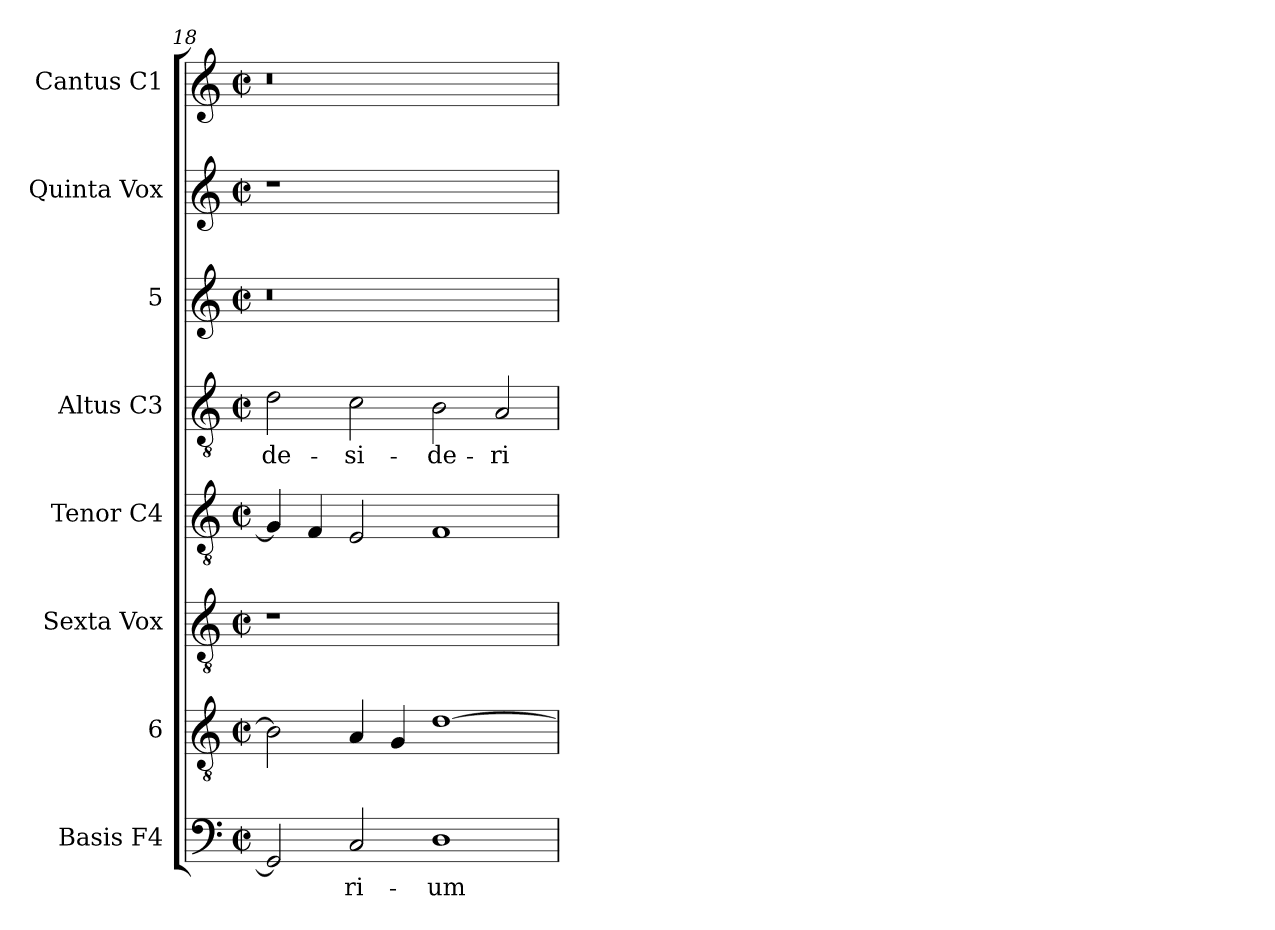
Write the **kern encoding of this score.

**kern	**text	**kern	**text	**kern	**kern	**text	**kern	**text	**kern	**kern	**kern
*part8	*part8	*part7	*part7	*part6	*part5	*part5	*part4	*part4	*part3	*part2	*part1
*staff8	*staff8	*staff7	*staff7	*staff6	*staff5	*staff5	*staff4	*staff4	*staff3	*staff2	*staff1
*I"Basis  F4	*	*I"6	*	*I"Sexta  Vox	*I"Tenor  C4	*	*I"Altus  C3	*	*I"5	*I"Quinta  Vox	*I"Cantus  C1
*I'B	*	*	*	*	*I'T	*	*I'A	*	*	*	*I'C
*clefF4	*	*clefGv2	*	*clefGv2	*clefGv2	*	*clefGv2	*	*clefG2	*clefG2	*clefG2
*k[]	*	*k[]	*	*k[]	*k[]	*	*k[]	*	*k[]	*k[]	*k[]
*C:	*	*C:	*	*C:	*C:	*	*C:	*	*C:	*C:	*C:
*M2/2	*	*M2/2	*	*M2/2	*M2/2	*	*M2/2	*	*M2/2	*M2/2	*M2/2
*met(c|)	*	*met(c|)	*	*met(c|)	*met(c|)	*	*met(c|)	*	*met(c|)	*met(c|)	*met(c|)
=18	=18	=18	=18	=18	=18	=18	=18	=18	=18	=18	=18
!	!LO:LY:b:cj	!	!LO:LY:b:cj	!	!	!LO:LY:b:cj	!	!LO:LY:b:cj	!	!	!
2GG/]	--	2B\]	--	1r	4G/]	.	2d\	de-	0r	1r	0r
!	!	!	!	!	!	!LO:LY:b:cj	!	!	!	!	!
.	.	.	.	.	4F/	.	.	.	.	.	.
!	!LO:LY:b:cj	!	!LO:LY:b:cj	!	!	!LO:LY:b:cj	!	!LO:LY:b:cj	!	!	!
2C/	-ri-	4A/	--	.	2E/	.	2c\	-si-	.	.	.
!	!	!	!LO:LY:b:cj	!	!	!	!	!	!	!	!
.	.	4G/	--	.	.	.	.	.	.	.	.
!	!LO:LY:b:cj	!	!LO:LY:b:cj	!	!	!LO:LY:b:cj	!	!LO:LY:b:cj	!	!	!
1D	-um	[>1d	--	1ryy	1F	.	2B\	-de-	.	1ryy	.
!	!	!	!	!	!	!	!	!LO:LY:b:cj	!	!	!
.	.	.	.	.	.	.	2A/	-ri-	.	.	.
=	=	=	=	=	=	=	=	=	=	=	=
*-	*-	*-	*-	*-	*-	*-	*-	*-	*-	*-	*-
